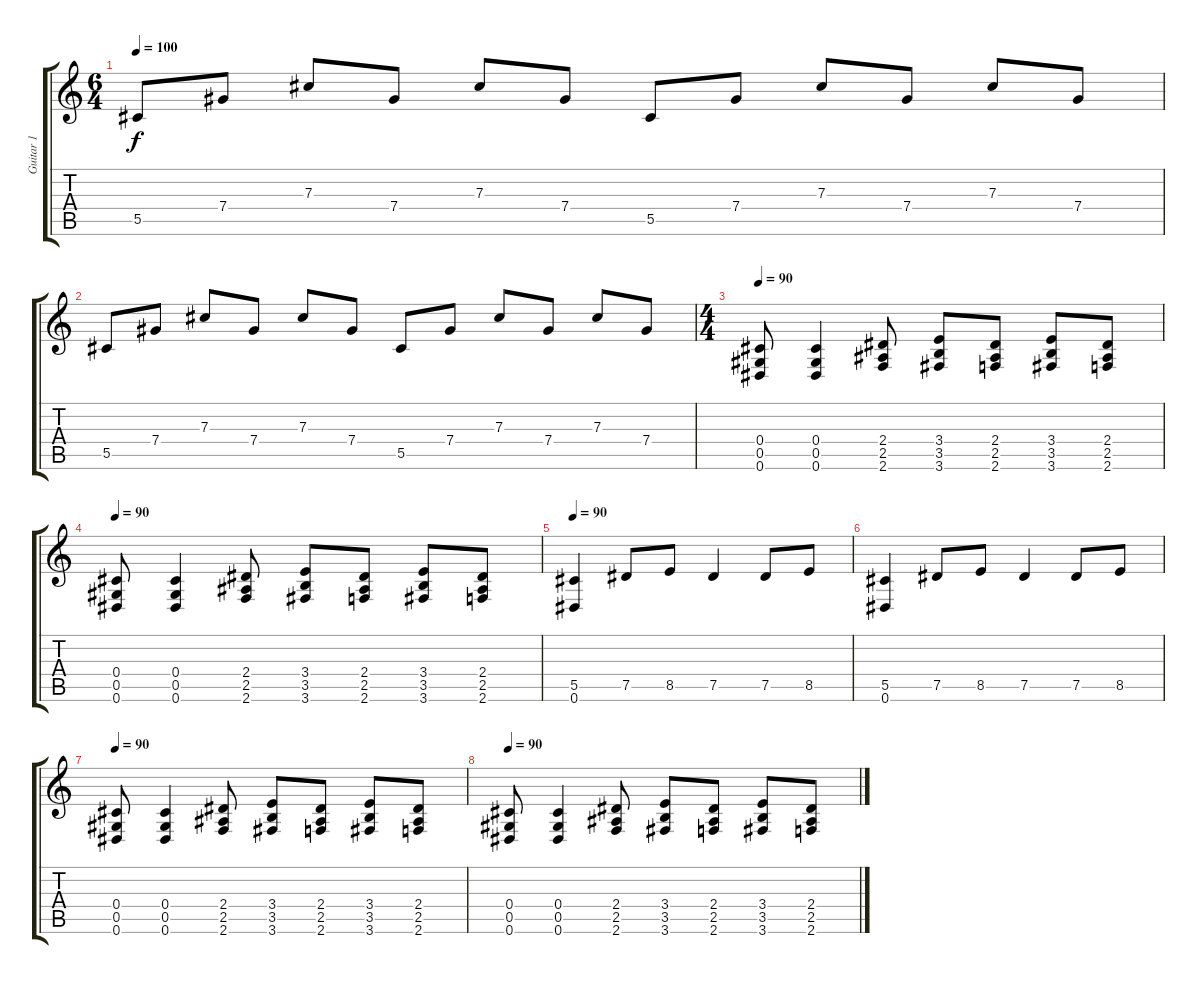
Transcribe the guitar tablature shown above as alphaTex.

\track ("Guitar 1" "Guitar 1") {instrument distortionguitar}
\staff {score tabs}
\tuning (Eb4 Bb3 Gb3 Db3 Ab2 Eb2) {hide}
\ts (6 4)
\tempo 100
\clef g2
\ks c
5.5.8{dy f instrument electricguitarclean} 7.4.8 7.3.8 7.4.8 7.3.8 7.4.8 5.5.8 7.4.8 7.3.8 7.4.8 7.3.8 7.4.8 |
5.5.8 7.4.8 7.3.8 7.4.8 7.3.8 7.4.8 5.5.8 7.4.8 7.3.8 7.4.8 7.3.8 7.4.8 |
\ts (4 4)
\tempo 90
(0.4 0.5 0.6).8{instrument distortionguitar} (0.4 0.5 0.6).4 (2.4 2.5 2.6).8 (3.4 3.5 3.6).8 (2.4 2.5 2.6).8 (3.4 3.5 3.6).8 (2.4 2.5 2.6).8 |
\tempo 90
(0.4 0.5 0.6).8 (0.4 0.5 0.6).4 (2.4 2.5 2.6).8 (3.4 3.5 3.6).8 (2.4 2.5 2.6).8 (3.4 3.5 3.6).8 (2.4 2.5 2.6).8 |
\tempo 90
(5.5 0.6).4 7.5.8 8.5.8 7.5.4 7.5.8 8.5.8 |
(5.5 0.6).4 7.5.8 8.5.8 7.5.4 7.5.8 8.5.8 |
\tempo 90
(0.4 0.5 0.6).8 (0.4 0.5 0.6).4 (2.4 2.5 2.6).8 (3.4 3.5 3.6).8 (2.4 2.5 2.6).8 (3.4 3.5 3.6).8 (2.4 2.5 2.6).8 |
\tempo 90
(0.4 0.5 0.6).8 (0.4 0.5 0.6).4 (2.4 2.5 2.6).8 (3.4 3.5 3.6).8 (2.4 2.5 2.6).8 (3.4 3.5 3.6).8 (2.4 2.5 2.6).8
